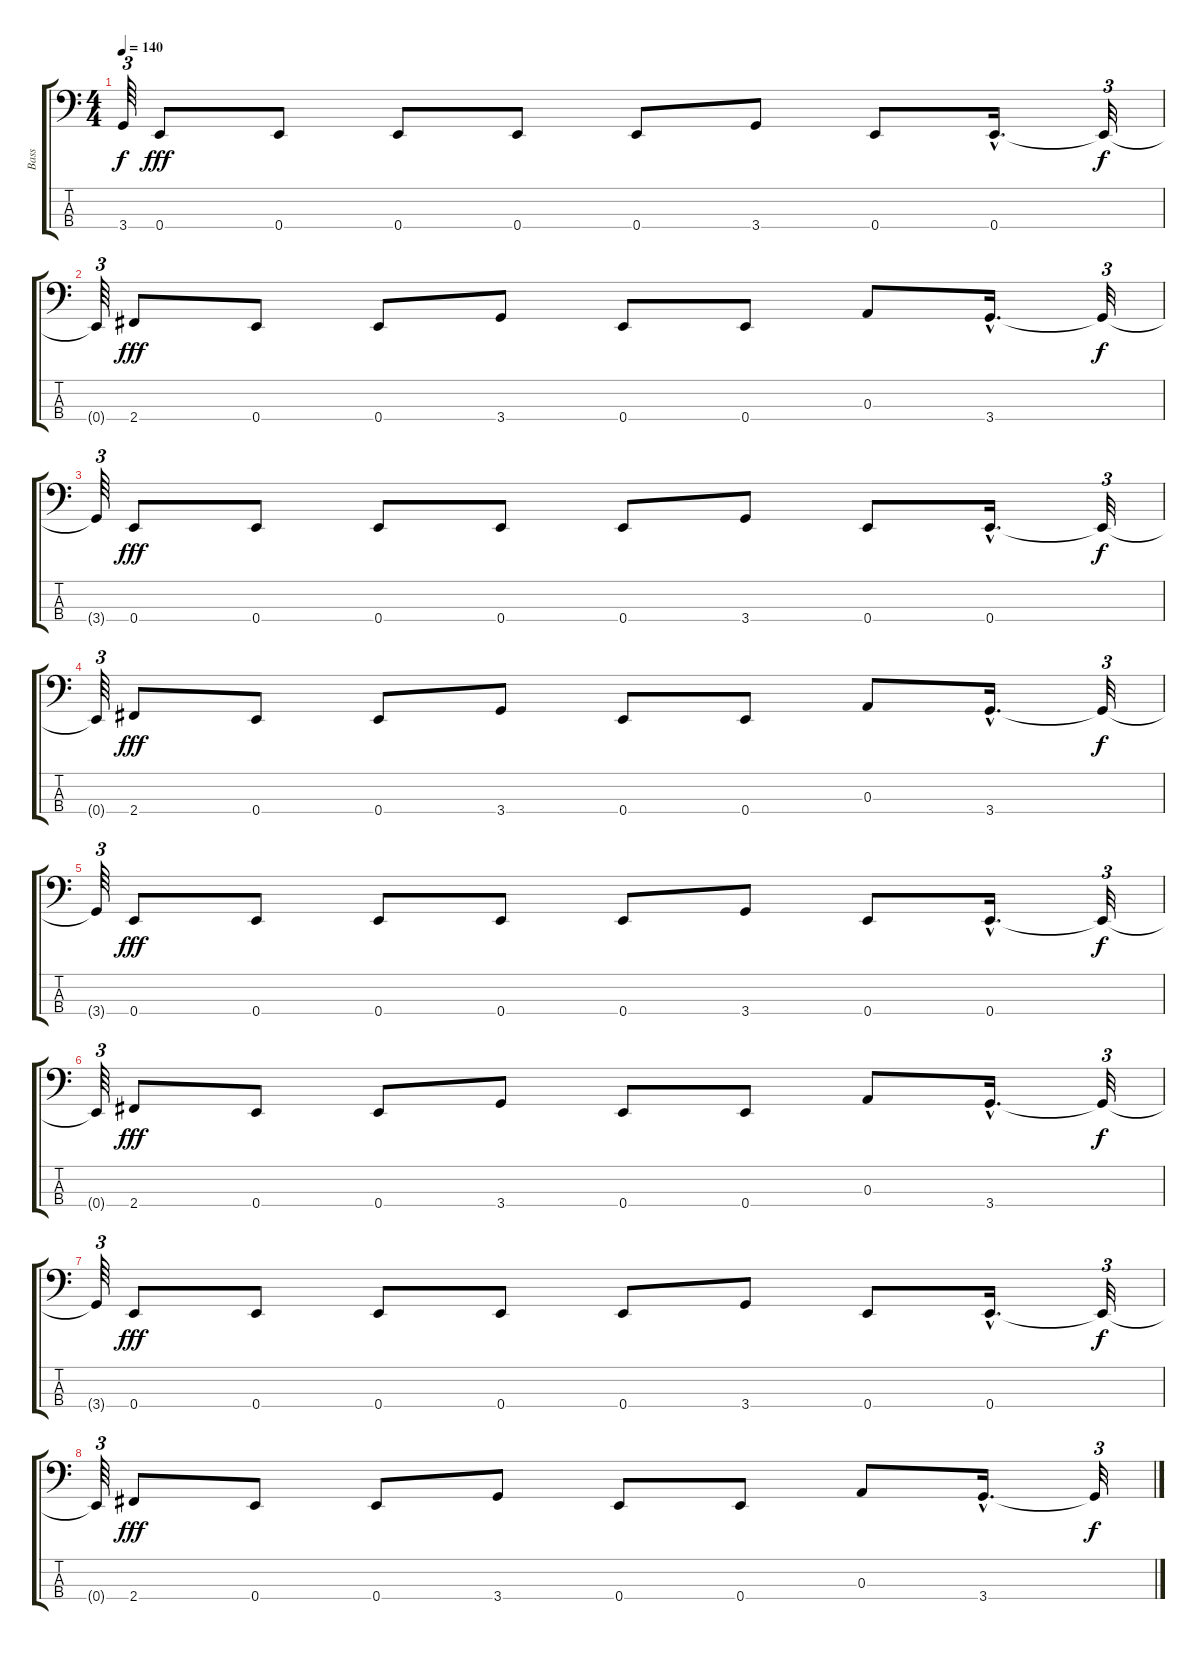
\track ("Bass" "Bass") {instrument electricbassfinger}
\staff {score tabs}
\tuning (G2 D2 A1 E1) {hide}
\ts (4 4)
\tempo 140
\clef f4
\ks c
3.4{t}.64{tu (3 2) dy f} 0.4.8{dy fff} 0.4.8 0.4.8 0.4.8 0.4.8 3.4.8 0.4.8 0.4{hac}.16{d} 0.4{t}.32{tu (3 2) dy f} |
0.4{t}.64{tu (3 2)} 2.4.8{dy fff} 0.4.8 0.4.8 3.4.8 0.4.8 0.4.8 0.3.8 3.4{hac}.16{d} 3.4{t}.32{tu (3 2) dy f} |
3.4{t}.64{tu (3 2)} 0.4.8{dy fff} 0.4.8 0.4.8 0.4.8 0.4.8 3.4.8 0.4.8 0.4{hac}.16{d} 0.4{t}.32{tu (3 2) dy f} |
0.4{t}.64{tu (3 2)} 2.4.8{dy fff} 0.4.8 0.4.8 3.4.8 0.4.8 0.4.8 0.3.8 3.4{hac}.16{d} 3.4{t}.32{tu (3 2) dy f} |
3.4{t}.64{tu (3 2)} 0.4.8{dy fff} 0.4.8 0.4.8 0.4.8 0.4.8 3.4.8 0.4.8 0.4{hac}.16{d} 0.4{t}.32{tu (3 2) dy f} |
0.4{t}.64{tu (3 2)} 2.4.8{dy fff} 0.4.8 0.4.8 3.4.8 0.4.8 0.4.8 0.3.8 3.4{hac}.16{d} 3.4{t}.32{tu (3 2) dy f} |
3.4{t}.64{tu (3 2)} 0.4.8{dy fff} 0.4.8 0.4.8 0.4.8 0.4.8 3.4.8 0.4.8 0.4{hac}.16{d} 0.4{t}.32{tu (3 2) dy f} |
0.4{t}.64{tu (3 2)} 2.4.8{dy fff} 0.4.8 0.4.8 3.4.8 0.4.8 0.4.8 0.3.8 3.4{hac}.16{d} 3.4{t}.32{tu (3 2) dy f}
